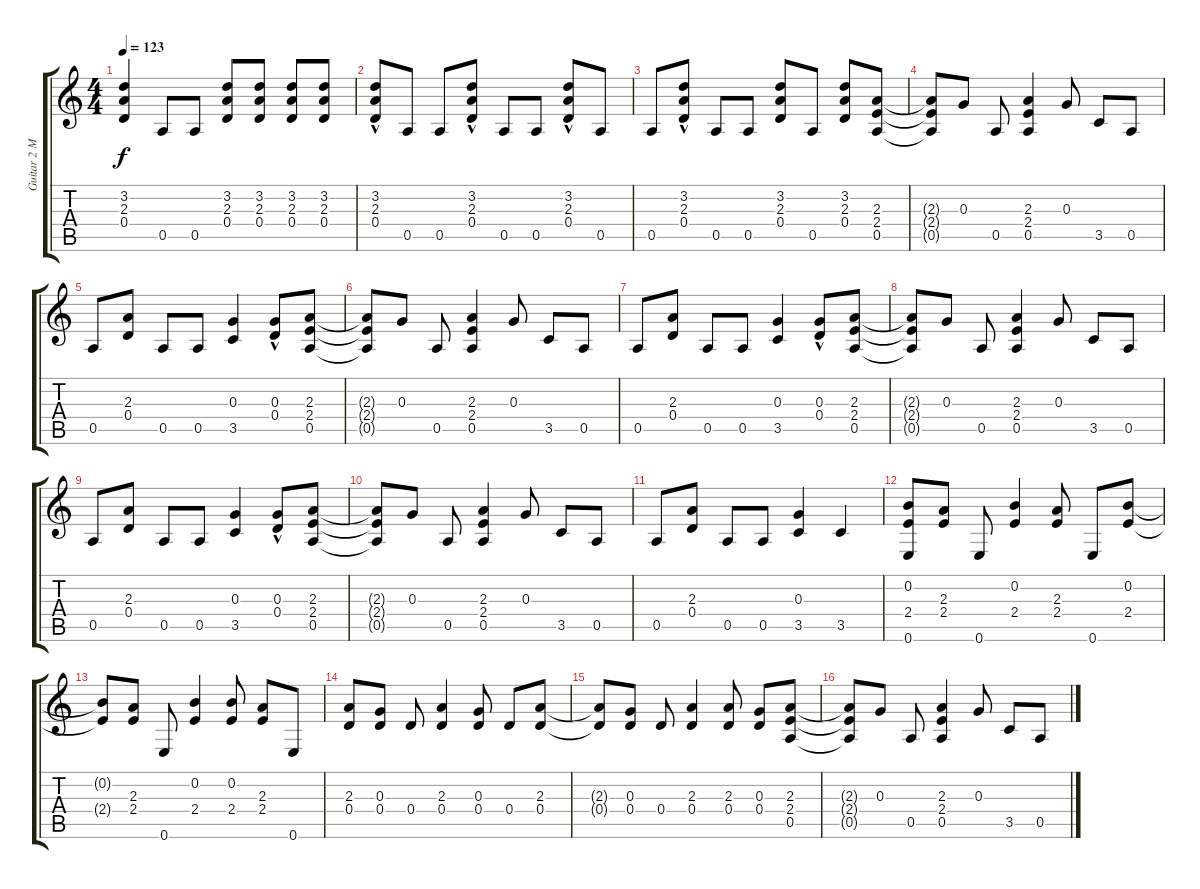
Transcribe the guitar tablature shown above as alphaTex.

\track ("Guitar 2 Malcolm" "Guitar 2 M") {instrument overdrivenguitar}
\staff {score tabs}
\tuning (E4 B3 G3 D3 A2 E2) {hide}
\ts (4 4)
\tempo 123
\clef g2
\ks c
(3.2 2.3 0.4).4{dy f} 0.5.8 0.5.8 (3.2 2.3 0.4).8 (3.2 2.3 0.4).8 (3.2 2.3 0.4).8 (3.2 2.3 0.4).8 |
(3.2 2.3{hac} 0.4{hac}).8 0.5.8 0.5.8 (3.2 2.3{hac} 0.4{hac}).8 0.5.8 0.5.8 (3.2 2.3{hac} 0.4{hac}).8 0.5.8 |
0.5.8 (3.2 2.3{hac} 0.4{hac}).8 0.5.8 0.5.8 (3.2 2.3 0.4).8 0.5.8 (3.2 2.3 0.4).8 (2.3 2.4 0.5).8 |
(2.3{t} 2.4{t} 0.5{t}).8 0.3.8 0.5.8 (2.3 2.4 0.5).4 0.3.8 3.5.8 0.5.8 |
0.5.8 (2.3 0.4).8 0.5.8 0.5.8 (0.3 3.5).4 (0.3{hac} 0.4).8 (2.3 2.4 0.5).8 |
(2.3{t} 2.4{t} 0.5{t}).8 0.3.8 0.5.8 (2.3 2.4 0.5).4 0.3.8 3.5.8 0.5.8 |
0.5.8 (2.3 0.4).8 0.5.8 0.5.8 (0.3 3.5).4 (0.3{hac} 0.4).8 (2.3 2.4 0.5).8 |
(2.3{t} 2.4{t} 0.5{t}).8 0.3.8 0.5.8 (2.3 2.4 0.5).4 0.3.8 3.5.8 0.5.8 |
0.5.8 (2.3 0.4).8 0.5.8 0.5.8 (0.3 3.5).4 (0.3{hac} 0.4).8 (2.3 2.4 0.5).8 |
(2.3{t} 2.4{t} 0.5{t}).8 0.3.8 0.5.8 (2.3 2.4 0.5).4 0.3.8 3.5.8 0.5.8 |
0.5.8 (2.3 0.4).8 0.5.8 0.5.8 (0.3 3.5).4 3.5.4 |
(0.2 2.4 0.6).8 (2.3 2.4).8 0.6.8 (0.2 2.4).4 (2.3 2.4).8 0.6.8 (0.2 2.4).8 |
(0.2{t} 2.4{t}).8 (2.3 2.4).8 0.6.8 (0.2 2.4).4 (0.2 2.4).8 (2.3 2.4).8 0.6.8 |
(2.3 0.4).8 (0.3 0.4).8 0.4.8 (2.3 0.4).4 (0.3 0.4).8 0.4.8 (2.3 0.4).8 |
(2.3{t} 0.4{t}).8 (0.3 0.4).8 0.4.8 (2.3 0.4).4 (2.3 0.4).8 (0.3 0.4).8 (2.3 2.4 0.5).8 |
(2.3{t} 2.4{t} 0.5{t}).8 0.3.8 0.5.8 (2.3 2.4 0.5).4 0.3.8 3.5.8 0.5.8
